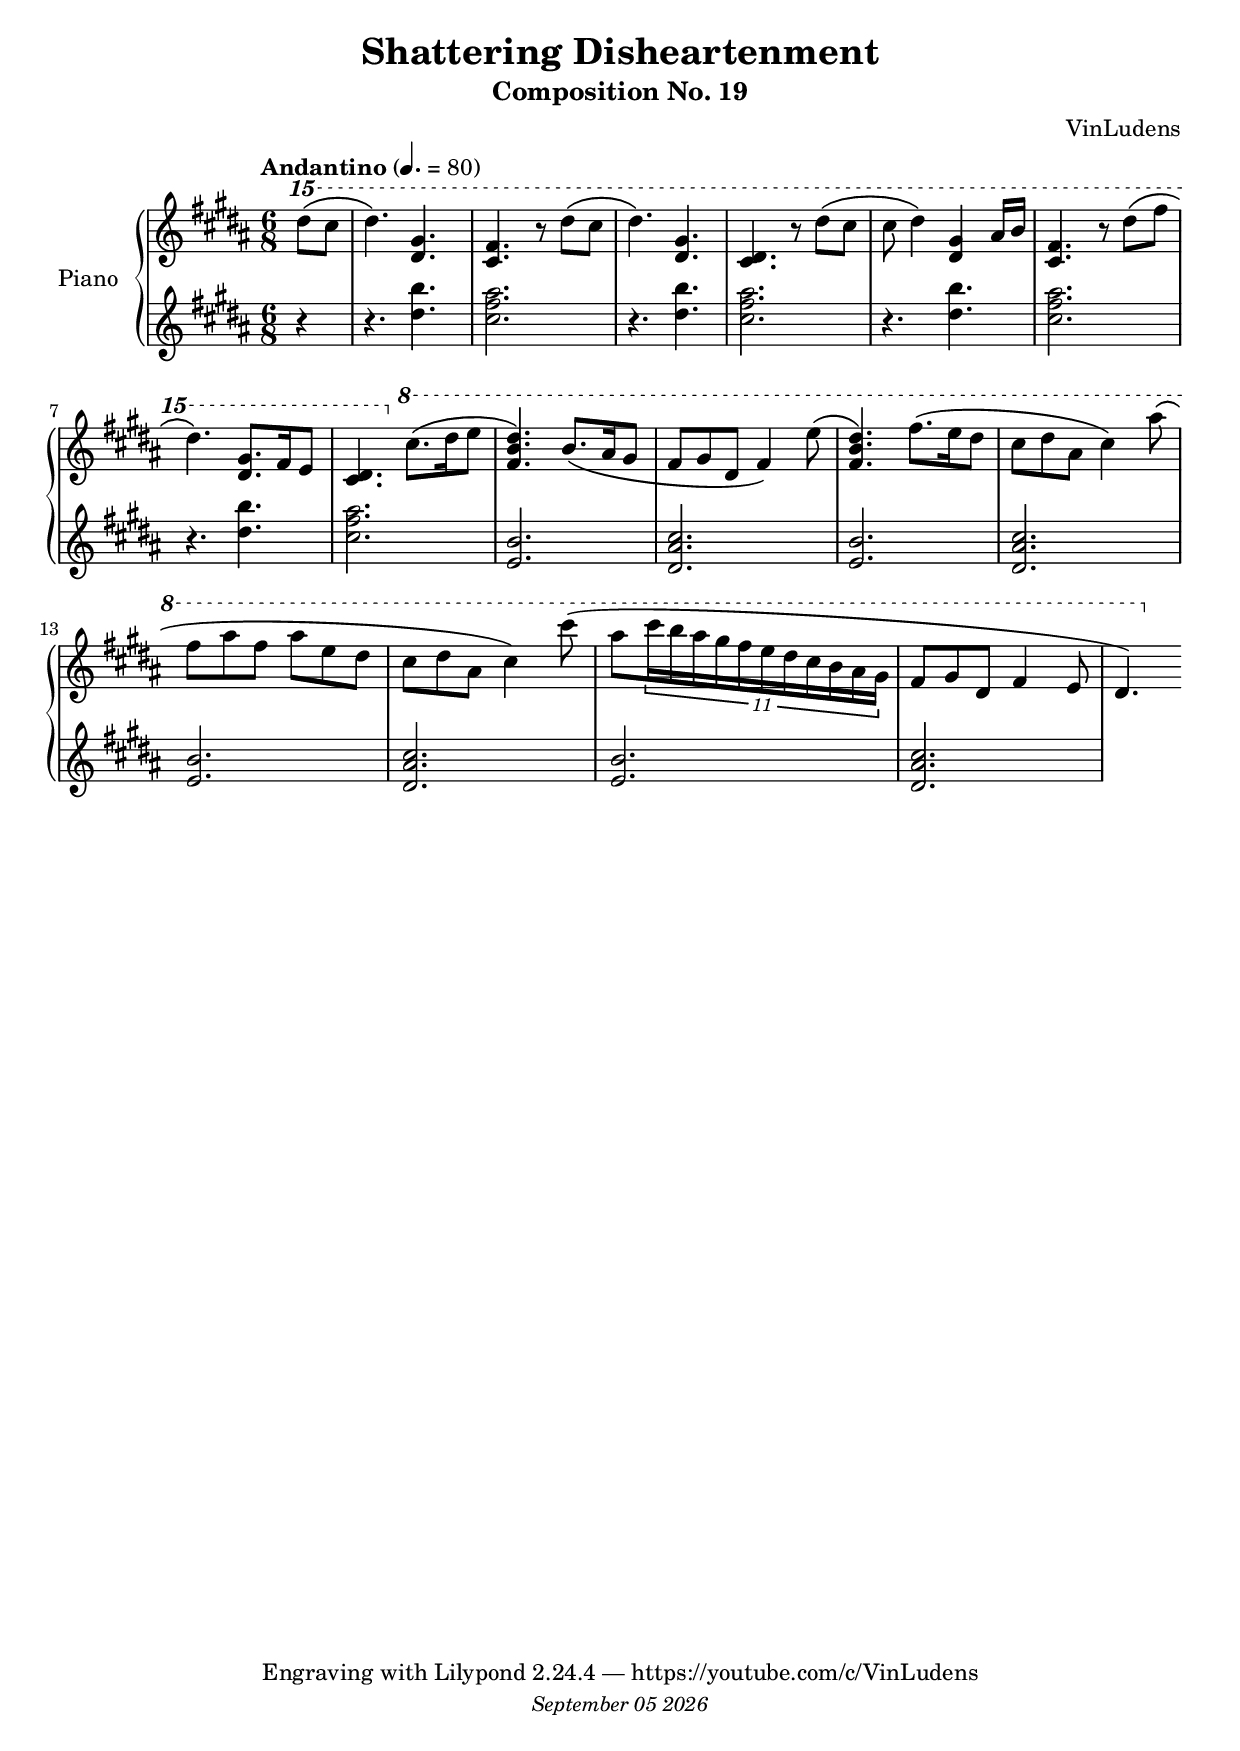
\version "2.24.0"

date = #(strftime "%B %d %Y" (localtime (current-time)))
\header {
  title = "Shattering Disheartenment"
  subtitle = "Composition No. 19"
  %instrument = "Piano"
  composer = "VinLudens"
  %arranger = "Arr. by VinLudens"
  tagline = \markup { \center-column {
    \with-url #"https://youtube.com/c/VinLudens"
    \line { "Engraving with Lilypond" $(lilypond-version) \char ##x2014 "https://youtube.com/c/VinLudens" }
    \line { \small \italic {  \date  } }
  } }
}

%#(set-global-staff-size 20)
%showLastLength = R1 * 10

\paper {
  #(set-paper-size "a4")
  evenHeaderMarkup = \markup { \if \should-print-page-number { \fill-line { "" \fromproperty #'page:page-number-string } } }
  oddHeaderMarkup = \evenHeaderMarkup
}

\version "2.24.0"


global = {
  \key gis \minor
  \time 6/8
}

%{
Some other usefull commands

Staves -------------------------------------------------------------------------

Use this to put notes into another staff
  \change Staff = "left" \voiceOne 

Notes --------------------------------------------------------------------------

Use this to merge heads
  \mergeDifferentlyHeadedOn
  \mergeDifferentlyDottedOn

Feathered beams for in-/decreasing tempo
  \override Beam.grow-direction = #LEFT or #RIGHT or #'()
  \featherDurations #(ly:make-moment f/l) { music expr }
NOTE: f/l represents the ratio between the durations of the
      first and last notes in the group

Arpeggios ----------------------------------------------------------------------

Use this to create cross-staff arpeggios
  \once \set PianoStaff.connectArpeggios = ##t

Using ties with arpeggios
  \set tieWaitForNote = ##t

Shape of Ties in Chords --------------------------------------------------------

Bug Report: https://gitlab.com/lilypond/lilypond/-/issues/1789
Using the '[-]\shape displacements item' command on a tie within a chord will
only apply the shape to the first tie. Workaround proposed in the Bug Report is
to set the ties explicitly such that we can avoid using the TieColumn object.

  < c~ e~ g~ > \once\override Tie.Column.positioning-done = #'() q

NOTE from bug report:
if we use \once, we have to put it at the time-step where the ties *complete*

Modifying broken spanners ------------------------------------------------------

Use the following to modify the parts of a broken spanner (i.e. line break)
  [-]\alterBroken property values item
This is an example of repositioning a broken phrasing slur
  \once\alterBroken positions #'((2.5 . 4) (5 . 2.5)) PhrasingSlur

Collision ----------------------------------------------------------------------

use this to suppress the warning about clashing notes. Please note that this
does not just suppress warnings but stops LilyPond trying to resolve
collisions at all and so may have unintended results unless used with care.

  ignore = \override NoteColumn.ignore-collision = ##t
use: \ignore { ... }

Ottavation ---------------------------------------------------------------------

http://lilypond.org/doc/v2.18/Documentation/notation/displaying-pitches#ottava-brackets 
Use this if you have multiple voices and an ottava that makes unwanted displacements.
     
  --> normal music
  \set Staff.ottavation = #"8vb"
  \once \override Staff.OttavaBracket.direction = #DOWN
  \set Voice.middleCPosition = #(+ 6 7)
  --> "ottavated" music
  \unset Staff.ottavation
  \unset Voice.middleCPosition
  --> normal music
%}

\version "2.24.0"
\version "2.24.0"


global = {
  \key gis \minor
  \time 6/8
}

%{
Some other usefull commands

Staves -------------------------------------------------------------------------

Use this to put notes into another staff
  \change Staff = "left" \voiceOne 

Notes --------------------------------------------------------------------------

Use this to merge heads
  \mergeDifferentlyHeadedOn
  \mergeDifferentlyDottedOn

Feathered beams for in-/decreasing tempo
  \override Beam.grow-direction = #LEFT or #RIGHT or #'()
  \featherDurations #(ly:make-moment f/l) { music expr }
NOTE: f/l represents the ratio between the durations of the
      first and last notes in the group

Arpeggios ----------------------------------------------------------------------

Use this to create cross-staff arpeggios
  \once \set PianoStaff.connectArpeggios = ##t

Using ties with arpeggios
  \set tieWaitForNote = ##t

Shape of Ties in Chords --------------------------------------------------------

Bug Report: https://gitlab.com/lilypond/lilypond/-/issues/1789
Using the '[-]\shape displacements item' command on a tie within a chord will
only apply the shape to the first tie. Workaround proposed in the Bug Report is
to set the ties explicitly such that we can avoid using the TieColumn object.

  < c~ e~ g~ > \once\override Tie.Column.positioning-done = #'() q

NOTE from bug report:
if we use \once, we have to put it at the time-step where the ties *complete*

Modifying broken spanners ------------------------------------------------------

Use the following to modify the parts of a broken spanner (i.e. line break)
  [-]\alterBroken property values item
This is an example of repositioning a broken phrasing slur
  \once\alterBroken positions #'((2.5 . 4) (5 . 2.5)) PhrasingSlur

Collision ----------------------------------------------------------------------

use this to suppress the warning about clashing notes. Please note that this
does not just suppress warnings but stops LilyPond trying to resolve
collisions at all and so may have unintended results unless used with care.

  ignore = \override NoteColumn.ignore-collision = ##t
use: \ignore { ... }

Ottavation ---------------------------------------------------------------------

http://lilypond.org/doc/v2.18/Documentation/notation/displaying-pitches#ottava-brackets 
Use this if you have multiple voices and an ottava that makes unwanted displacements.
     
  --> normal music
  \set Staff.ottavation = #"8vb"
  \once \override Staff.OttavaBracket.direction = #DOWN
  \set Voice.middleCPosition = #(+ 6 7)
  --> "ottavated" music
  \unset Staff.ottavation
  \unset Voice.middleCPosition
  --> normal music
%}


right = \relative c'''' {
  \global
  \tempo "Andantino" 4. = 80

  \ottava 2
  \partial 4 dis=''''8\( cis |

  dis4.\) <gis,=''' dis> |
  <fis cis>4. r8 dis'=''''8\( cis |
  dis4.\) <gis,=''' dis> |
  <dis=''' cis>4. r8 dis'=''''8\( cis |

  cis8 dis4\) <gis,=''' dis>4 ais16 b |
  <fis=''' cis>4. r8 dis'=''''\( fis |
  dis4.\) <gis,=''' dis>8. fis16 e8 |
  <dis cis>4. \ottava 1 cis='''8.\( dis16 e8 |

  <dis=''' b fis>4.\) b8.\( ais16 gis8 |
  fis8 gis dis fis4\) e'='''8\( |
  <dis b fis>4.\) fis8.\( e16 dis8 |
  cis8 dis ais cis4\) ais'='''8\( |

  fis8 ais fis ais e dis |
  cis8 dis ais cis4\) cis'=''''8\( |
  ais8 \tuplet 11/10 { cis16 b ais gis fis e dis cis b ais gis } |
  fis8 gis dis fis4 e8 |

  %% S1 %%
  dis=''4.\)
  %% E1 %%

}

\version "2.24.0"
\version "2.24.0"


global = {
  \key gis \minor
  \time 6/8
}

%{
Some other usefull commands

Staves -------------------------------------------------------------------------

Use this to put notes into another staff
  \change Staff = "left" \voiceOne 

Notes --------------------------------------------------------------------------

Use this to merge heads
  \mergeDifferentlyHeadedOn
  \mergeDifferentlyDottedOn

Feathered beams for in-/decreasing tempo
  \override Beam.grow-direction = #LEFT or #RIGHT or #'()
  \featherDurations #(ly:make-moment f/l) { music expr }
NOTE: f/l represents the ratio between the durations of the
      first and last notes in the group

Arpeggios ----------------------------------------------------------------------

Use this to create cross-staff arpeggios
  \once \set PianoStaff.connectArpeggios = ##t

Using ties with arpeggios
  \set tieWaitForNote = ##t

Shape of Ties in Chords --------------------------------------------------------

Bug Report: https://gitlab.com/lilypond/lilypond/-/issues/1789
Using the '[-]\shape displacements item' command on a tie within a chord will
only apply the shape to the first tie. Workaround proposed in the Bug Report is
to set the ties explicitly such that we can avoid using the TieColumn object.

  < c~ e~ g~ > \once\override Tie.Column.positioning-done = #'() q

NOTE from bug report:
if we use \once, we have to put it at the time-step where the ties *complete*

Modifying broken spanners ------------------------------------------------------

Use the following to modify the parts of a broken spanner (i.e. line break)
  [-]\alterBroken property values item
This is an example of repositioning a broken phrasing slur
  \once\alterBroken positions #'((2.5 . 4) (5 . 2.5)) PhrasingSlur

Collision ----------------------------------------------------------------------

use this to suppress the warning about clashing notes. Please note that this
does not just suppress warnings but stops LilyPond trying to resolve
collisions at all and so may have unintended results unless used with care.

  ignore = \override NoteColumn.ignore-collision = ##t
use: \ignore { ... }

Ottavation ---------------------------------------------------------------------

http://lilypond.org/doc/v2.18/Documentation/notation/displaying-pitches#ottava-brackets 
Use this if you have multiple voices and an ottava that makes unwanted displacements.
     
  --> normal music
  \set Staff.ottavation = #"8vb"
  \once \override Staff.OttavaBracket.direction = #DOWN
  \set Voice.middleCPosition = #(+ 6 7)
  --> "ottavated" music
  \unset Staff.ottavation
  \unset Voice.middleCPosition
  --> normal music
%}


left = \relative c'' {
  \global


  \clef "treble"
  \partial 4 r4 |
  \repeat unfold 4 {
    r4. <dis='' b'> |
    <cis fis ais>2. |
  }






  \repeat unfold 4 {
    <b=' e,>2. |
    <cis ais dis,>2. |
  }

}

\version "2.24.0"
\version "2.24.0"


global = {
  \key gis \minor
  \time 6/8
}

%{
Some other usefull commands

Staves -------------------------------------------------------------------------

Use this to put notes into another staff
  \change Staff = "left" \voiceOne 

Notes --------------------------------------------------------------------------

Use this to merge heads
  \mergeDifferentlyHeadedOn
  \mergeDifferentlyDottedOn

Feathered beams for in-/decreasing tempo
  \override Beam.grow-direction = #LEFT or #RIGHT or #'()
  \featherDurations #(ly:make-moment f/l) { music expr }
NOTE: f/l represents the ratio between the durations of the
      first and last notes in the group

Arpeggios ----------------------------------------------------------------------

Use this to create cross-staff arpeggios
  \once \set PianoStaff.connectArpeggios = ##t

Using ties with arpeggios
  \set tieWaitForNote = ##t

Shape of Ties in Chords --------------------------------------------------------

Bug Report: https://gitlab.com/lilypond/lilypond/-/issues/1789
Using the '[-]\shape displacements item' command on a tie within a chord will
only apply the shape to the first tie. Workaround proposed in the Bug Report is
to set the ties explicitly such that we can avoid using the TieColumn object.

  < c~ e~ g~ > \once\override Tie.Column.positioning-done = #'() q

NOTE from bug report:
if we use \once, we have to put it at the time-step where the ties *complete*

Modifying broken spanners ------------------------------------------------------

Use the following to modify the parts of a broken spanner (i.e. line break)
  [-]\alterBroken property values item
This is an example of repositioning a broken phrasing slur
  \once\alterBroken positions #'((2.5 . 4) (5 . 2.5)) PhrasingSlur

Collision ----------------------------------------------------------------------

use this to suppress the warning about clashing notes. Please note that this
does not just suppress warnings but stops LilyPond trying to resolve
collisions at all and so may have unintended results unless used with care.

  ignore = \override NoteColumn.ignore-collision = ##t
use: \ignore { ... }

Ottavation ---------------------------------------------------------------------

http://lilypond.org/doc/v2.18/Documentation/notation/displaying-pitches#ottava-brackets 
Use this if you have multiple voices and an ottava that makes unwanted displacements.
     
  --> normal music
  \set Staff.ottavation = #"8vb"
  \once \override Staff.OttavaBracket.direction = #DOWN
  \set Voice.middleCPosition = #(+ 6 7)
  --> "ottavated" music
  \unset Staff.ottavation
  \unset Voice.middleCPosition
  --> normal music
%}


crescPoco = \tweak DynamicText.self-alignment-X #LEFT 
        #(make-dynamic-script (markup #:normal-text #:italic "cresc. poco a poco"))

rit = \tweak DynamicText.self-alignment-X #LEFT #(make-dynamic-script
  (markup #:normal-text #:italic "rit."))

rall = \tweak DynamicText.self-alignment-X #LEFT #(make-dynamic-script
  (markup #:normal-text #:italic "rall."))

dynamics = {
  \global
  % allow text in the dynamics block to be centered vertically
  % \override TextScript.extra-offset = #'(0 . 1)

  s

}


% \pointAndClickOff

\score {
  \new PianoStaff \with {
    instrumentName = "Piano"
  } << \accidentalStyle piano
    \new Staff = "right" \with {
      midiInstrument = "acoustic grand"
    } \right
    \new Dynamics = "Dynamics" \dynamics
    \new Staff = "left" \with {
      midiInstrument = "acoustic grand"
    } { \clef bass \left }
  >>
  \layout { }
  \midi {
    %\tempo 4=80
    \set Staff.midiMaximumVolume = #5
  }
}
